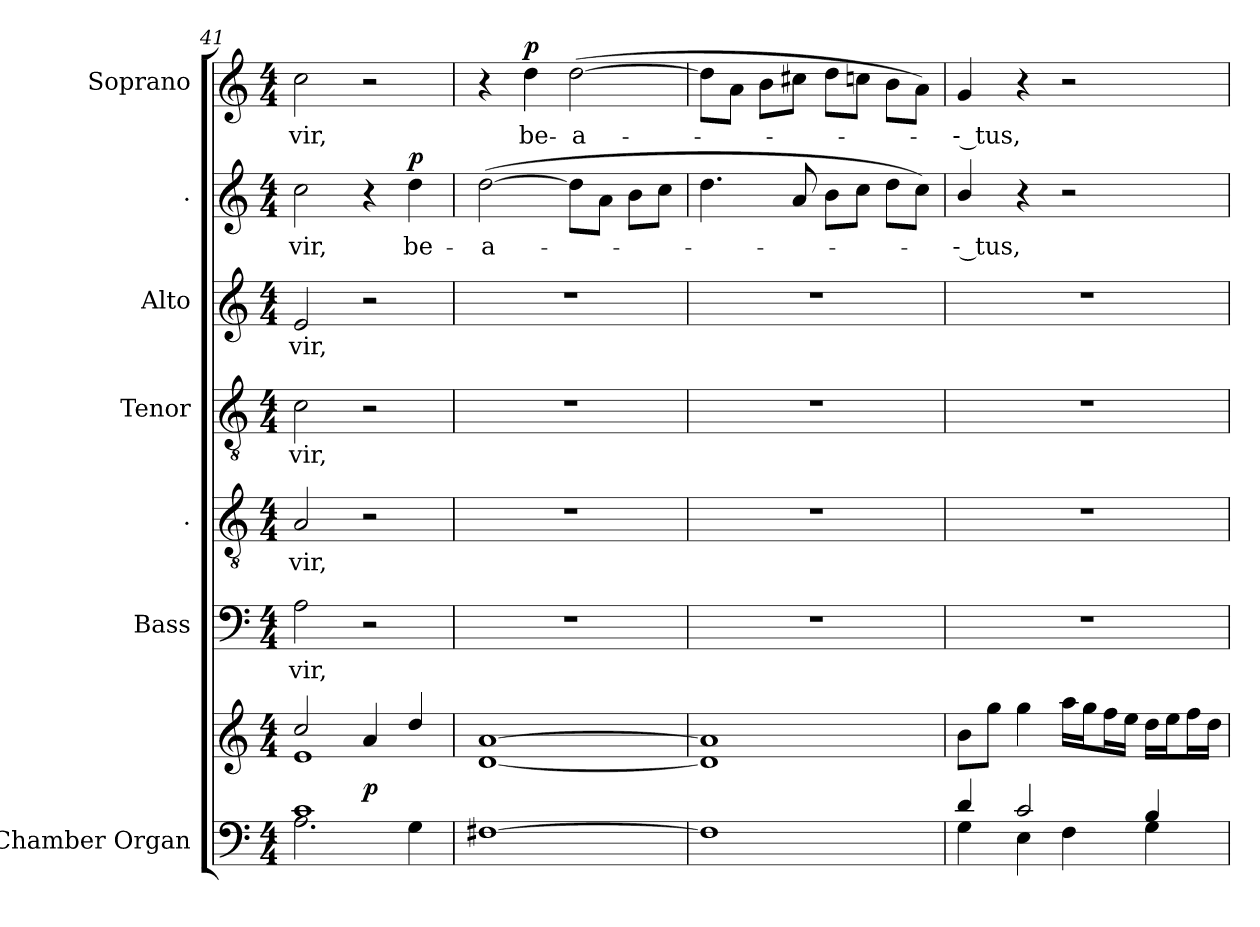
**kern	**kern	**dynam	**kern	**text	**kern	**text	**kern	**text	**kern	**text	**kern	**text	**dynam	**kern	**text	**dynam
*part7	*part7	*part7	*part6	*part6	*part5	*part5	*part4	*part4	*part3	*part3	*part2	*part2	*part2	*part1	*part1	*part1
*staff8	*staff7	*staff7/8	*staff6	*staff6	*staff5	*staff5	*staff4	*staff4	*staff3	*staff3	*staff2	*staff2	*staff2	*staff1	*staff1	*staff1
*I"Chamber  Organ	*	*	*I"Bass	*	*I".	*	*I"Tenor	*	*I"Alto	*	*I".	*	*	*I"Soprano	*	*
*I'Org.	*	*	*I'B.	*	*	*	*I'T.	*	*I'A.	*	*	*	*	*I'S.	*	*
*clefF4	*clefG2	*	*clefF4	*	*clefGv2	*	*clefGv2	*	*clefG2	*	*clefG2	*	*	*clefG2	*	*
*	*	*	*	*	*ITrd7c12	*	*ITrd7c12	*	*	*	*	*	*	*	*	*
*k[]	*k[]	*	*k[]	*	*k[]	*	*k[]	*	*k[]	*	*k[]	*	*	*k[]	*	*
*C:	*C:	*	*C:	*	*C:	*	*C:	*	*C:	*	*C:	*	*	*C:	*	*
*M4/4	*M4/4	*	*M4/4	*	*M4/4	*	*M4/4	*	*M4/4	*	*M4/4	*	*	*M4/4	*	*
=41	=41	=41	=41	=41	=41	=41	=41	=41	=41	=41	=41	=41	=41	=41	=41	=41
*^	*^	*	*	*	*	*	*	*	*	*	*	*	*	*	*	*
!	!	!	!	!	!	!LO:LY:b:color=#000000	!	!	!	!	!	!	!	!	!	!	!	!
!	!	!	!	!	!	!	!	!LO:LY:b:color=#000000	!	!	!	!	!	!	!	!	!	!
!	!	!	!	!	!	!	!	!	!	!LO:LY:b:color=#000000	!	!	!	!	!	!	!	!
!	!	!	!	!	!	!	!	!	!	!	!	!LO:LY:b:color=#000000	!	!	!	!	!	!
!	!	!	!	!	!	!	!	!	!	!	!	!	!	!LO:LY:b:color=#000000	!	!	!	!
!	!	!	!	!	!	!	!	!	!	!	!	!	!	!	!	!	!LO:LY:b:color=#000000	!
1ci	2.Ai\	2cci/	1ei	.	2Ai\	vir,	2AAi/	vir,	2Ci\	vir,	2ei/	vir,	2cci\	vir,	.	2cci\	vir,	.
.	.	4ai/	.	p	2r	.	2r	.	2r	.	2r	.	4r	.	.	2r	.	.
!	!	!	!	!	!	!	!	!	!	!	!	!	!	!LO:LY:b:color=#000000	!	!	!	!
.	4Gi\	4ddi/	.	.	.	.	.	.	.	.	.	.	4ddi\	be-	p	.	.	.
*v	*v	*	*	*	*	*	*	*	*	*	*	*	*	*	*	*	*	*
=42	=42	=42	=42	=42	=42	=42	=42	=42	=42	=42	=42	=42	=42	=42	=42	=42	=42
*^	*	*	*	*	*	*	*	*	*	*	*	*	*	*	*	*	*
!	!	!	!	!	!	!	!	!	!	!	!	!	!	!LO:LY:b:color=#000000	!	!	!	!
*v	*v	*	*	*	*	*	*	*	*	*	*	*	*	*	*	*	*	*
[1F#Xi	[1ai	[1di	.	1r	.	1r	.	1r	.	1r	.	([2ddi\	-a-	.	4r	.	.
!	!	!	!	!	!	!	!	!	!	!	!	!	!	!	!	!LO:LY:b:color=#000000	!
.	.	.	.	.	.	.	.	.	.	.	.	.	.	.	4ddi\	be-	p
!	!	!	!	!	!	!	!	!	!	!	!	!	!	!	!	!LO:LY:b:color=#000000	!
.	.	.	.	.	.	.	.	.	.	.	.	8ddi\L]	.	.	([2ddi\	-a-	.
.	.	.	.	.	.	.	.	.	.	.	.	8ai\J	.	.	.	.	.
.	.	.	.	.	.	.	.	.	.	.	.	8bi\L	.	.	.	.	.
.	.	.	.	.	.	.	.	.	.	.	.	8cci\J	.	.	.	.	.
=43	=43	=43	=43	=43	=43	=43	=43	=43	=43	=43	=43	=43	=43	=43	=43	=43	=43
1F#i]	1ai]	1di]	.	1r	.	1r	.	1r	.	1r	.	4.ddi\	.	.	8ddi\L]	.	.
.	.	.	.	.	.	.	.	.	.	.	.	.	.	.	8ai\J	.	.
.	.	.	.	.	.	.	.	.	.	.	.	.	.	.	8bi\L	.	.
.	.	.	.	.	.	.	.	.	.	.	.	8ai/	.	.	8cc#Xi\J	.	.
.	.	.	.	.	.	.	.	.	.	.	.	8bi\L	.	.	8ddi\L	.	.
.	.	.	.	.	.	.	.	.	.	.	.	8cci\J	.	.	8ccni\J	.	.
.	.	.	.	.	.	.	.	.	.	.	.	8ddi\L	.	.	8bi\L	.	.
.	.	.	.	.	.	.	.	.	.	.	.	8cci\J)	.	.	8ai\J)	.	.
*	*v	*v	*	*	*	*	*	*	*	*	*	*	*	*	*	*	*
=44	=44	=44	=44	=44	=44	=44	=44	=44	=44	=44	=44	=44	=44	=44	=44	=44
*^	*	*	*	*	*	*	*	*	*	*	*	*	*	*	*	*
!	!	!	!	!	!	!	!	!	!	!	!	!	!LO:LY:b:color=#000000	!	!	!	!
!	!	!	!	!	!	!	!	!	!	!	!	!	!	!	!	!LO:LY:b:color=#000000	!
4di/	4Gi\	8bi\L	.	1r	.	1r	.	1r	.	1r	.	4bi/	-- tus,	.	4gi/	-- tus,	.
.	.	8ggi\J	.	.	.	.	.	.	.	.	.	.	.	.	.	.	.
2ci/	4Ei\	4ggi\	.	.	.	.	.	.	.	.	.	4r	.	.	4r	.	.
.	4Fi\	16aai\LL	.	.	.	.	.	.	.	.	.	2r	.	.	2r	.	.
.	.	16ggi\J	.	.	.	.	.	.	.	.	.	.	.	.	.	.	.
.	.	16ffi\L	.	.	.	.	.	.	.	.	.	.	.	.	.	.	.
.	.	16eei\JJ	.	.	.	.	.	.	.	.	.	.	.	.	.	.	.
4Bi/	4Gi\	16ddi\LL	.	.	.	.	.	.	.	.	.	.	.	.	.	.	.
.	.	16eei\J	.	.	.	.	.	.	.	.	.	.	.	.	.	.	.
.	.	16ffi\L	.	.	.	.	.	.	.	.	.	.	.	.	.	.	.
.	.	16ddi\JJ	.	.	.	.	.	.	.	.	.	.	.	.	.	.	.
*v	*v	*	*	*	*	*	*	*	*	*	*	*	*	*	*	*	*
=	=	=	=	=	=	=	=	=	=	=	=	=	=	=	=	=
*-	*-	*-	*-	*-	*-	*-	*-	*-	*-	*-	*-	*-	*-	*-	*-	*-
